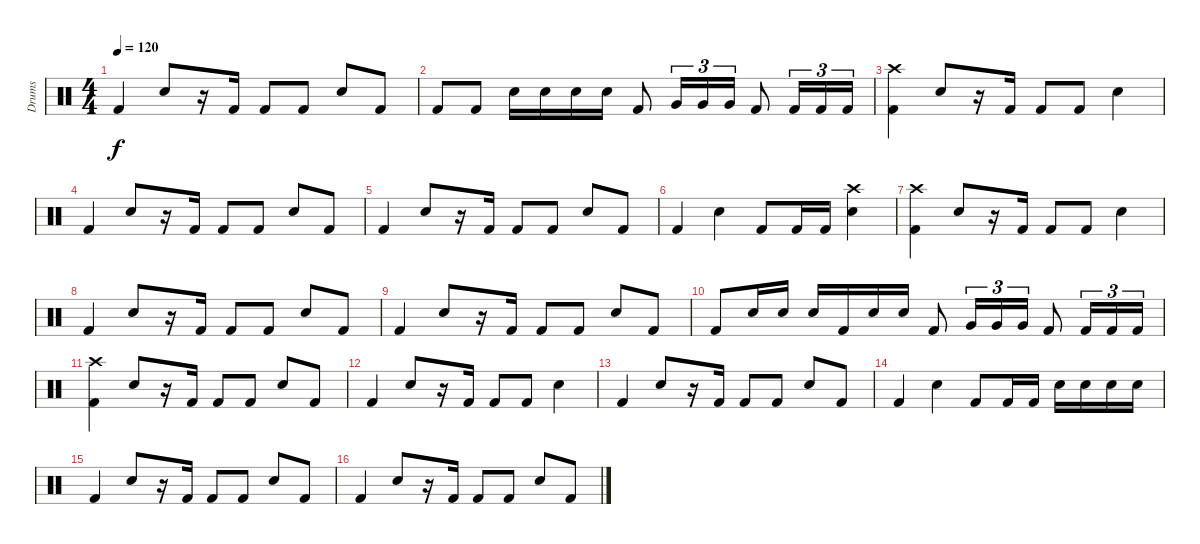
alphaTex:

\track ("Drums" "Drums") {instrument percussion}
\staff {score}
\articulation defaults
\ts (4 4)
\tempo 120
\clef neutral
\ks c "Kick (hit) 2".4{dy f} "Electric Snare (hit)".8
r.16 "Kick (hit) 2".16 "Kick (hit) 2".8 "Kick (hit) 2".8 "Electric Snare (hit)".8 "Kick (hit) 2".8 |
"Kick (hit) 2".8 "Kick (hit) 2".8 "Electric Snare (hit)".16 "Electric Snare (hit)".16 "Electric Snare (hit)".16 "Electric Snare (hit)".16 "Kick (hit) 2".8 "Very Low Tom (hit)".16{tu (3 2)} "Very Low Tom (hit)".16{tu (3 2)} "Very Low Tom (hit)".16{tu (3 2)} "Kick (hit) 2".8 "Kick (hit) 2".16{tu (3 2)} "Kick (hit) 2".16{tu (3 2)} "Kick (hit) 2".16{tu (3 2)} |
("Crash high (hit)" "Kick (hit) 2").4 "Electric Snare (hit)".8 r.16 "Kick (hit) 2".16 "Kick (hit) 2".8 "Kick (hit) 2".8 "Electric Snare (hit)".4 |
"Kick (hit) 2".4 "Electric Snare (hit)".8 r.16 "Kick (hit) 2".16 "Kick (hit) 2".8 "Kick (hit) 2".8 "Electric Snare (hit)".8 "Kick (hit) 2".8 |
"Kick (hit) 2".4 "Electric Snare (hit)".8 r.16 "Kick (hit) 2".16 "Kick (hit) 2".8 "Kick (hit) 2".8 "Electric Snare (hit)".8 "Kick (hit) 2".8 |
"Kick (hit) 2".4 "Electric Snare (hit)".4 "Kick (hit) 2".8 "Kick (hit) 2".16 "Kick (hit) 2".16 ("Crash high (hit)" "Electric Snare (hit)").4 |
("Crash high (hit)" "Kick (hit) 2").4 "Electric Snare (hit)".8 r.16 "Kick (hit) 2".16 "Kick (hit) 2".8 "Kick (hit) 2".8 "Electric Snare (hit)".4 |
"Kick (hit) 2".4 "Electric Snare (hit)".8 r.16 "Kick (hit) 2".16 "Kick (hit) 2".8 "Kick (hit) 2".8 "Electric Snare (hit)".8 "Kick (hit) 2".8 |
"Kick (hit) 2".4 "Electric Snare (hit)".8 r.16 "Kick (hit) 2".16 "Kick (hit) 2".8 "Kick (hit) 2".8 "Electric Snare (hit)".8 "Kick (hit) 2".8 |
"Kick (hit) 2".8 "Electric Snare (hit)".16 "Electric Snare (hit)".16 "Electric Snare (hit)".16 "Kick (hit) 2".16 "Electric Snare (hit)".16 "Electric Snare (hit)".16 "Kick (hit) 2".8 "Very Low Tom (hit)".16{tu (3 2)} "Very Low Tom (hit)".16{tu (3 2)} "Very Low Tom (hit)".16{tu (3 2)} "Kick (hit) 2".8 "Kick (hit) 2".16{tu (3 2)} "Kick (hit) 2".16{tu (3 2)} "Kick (hit) 2".16{tu (3 2)} |
("Crash high (hit)" "Kick (hit) 2").4 "Electric Snare (hit)".8 r.16 "Kick (hit) 2".16 "Kick (hit) 2".8 "Kick (hit) 2".8 "Electric Snare (hit)".8 "Kick (hit) 2".8 |
"Kick (hit) 2".4 "Electric Snare (hit)".8 r.16 "Kick (hit) 2".16 "Kick (hit) 2".8 "Kick (hit) 2".8 "Electric Snare (hit)".4 |
"Kick (hit) 2".4 "Electric Snare (hit)".8 r.16 "Kick (hit) 2".16 "Kick (hit) 2".8 "Kick (hit) 2".8 "Electric Snare (hit)".8 "Kick (hit) 2".8 |
"Kick (hit) 2".4 "Electric Snare (hit)".4 "Kick (hit) 2".8 "Kick (hit) 2".16 "Kick (hit) 2".16 "Electric Snare (hit)".16 "Electric Snare (hit)".16 "Electric Snare (hit)".16 "Electric Snare (hit)".16 |
"Kick (hit) 2".4 "Electric Snare (hit)".8 r.16 "Kick (hit) 2".16 "Kick (hit) 2".8 "Kick (hit) 2".8 "Electric Snare (hit)".8 "Kick (hit) 2".8 |
"Kick (hit) 2".4 "Electric Snare (hit)".8 r.16 "Kick (hit) 2".16 "Kick (hit) 2".8 "Kick (hit) 2".8 "Electric Snare (hit)".8 "Kick (hit) 2".8
